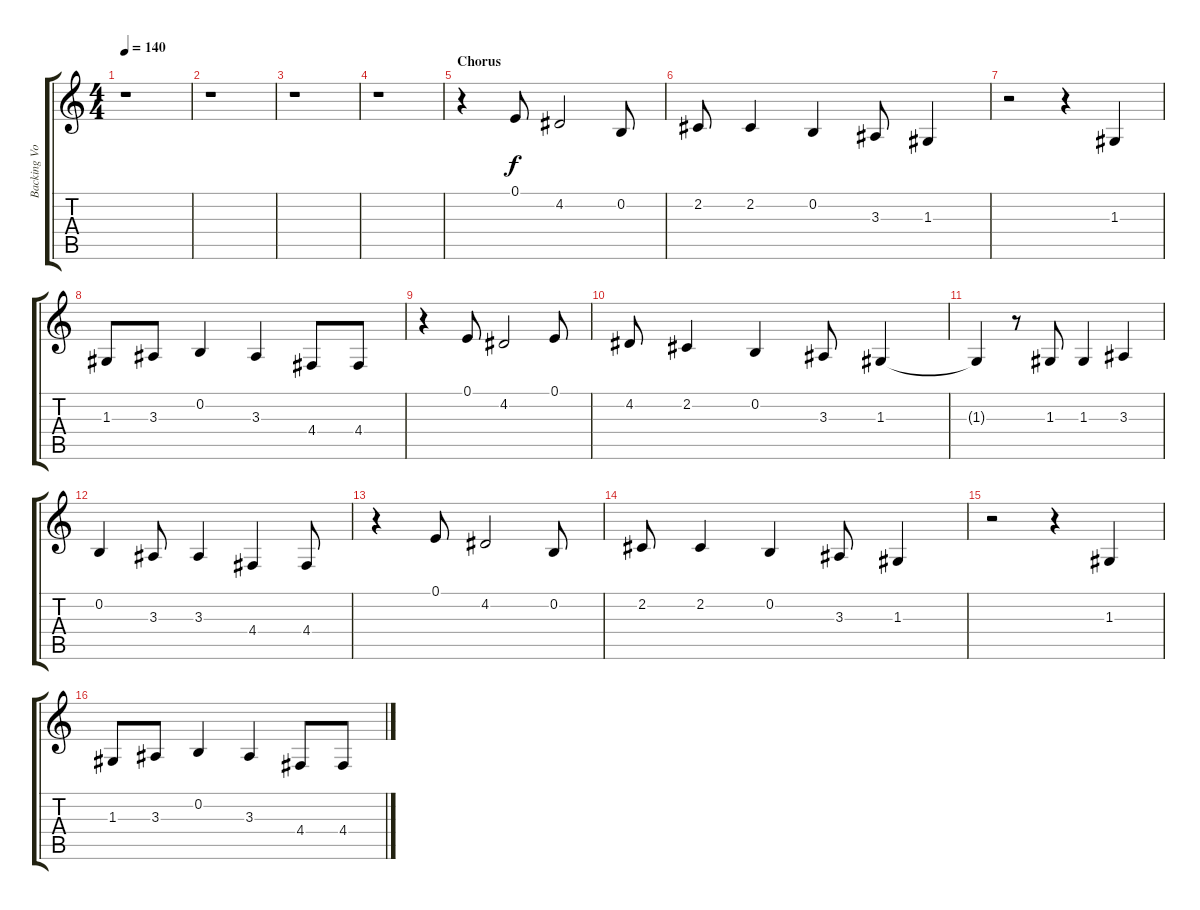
\track ("Backing Vox" "Backing Vo") {instrument tenorsax}
\staff {score tabs}
\tuning (E4 B3 G3 D3 A2 E2) {hide}
\ts (4 4)
\tempo 140
\clef g2
\ks c
r.1{dy f} |
r.1 |
r.1 |
r.1 |
\section ("" "Chorus")
r.4 0.1.8 4.2.2 0.2.8 |
2.2.8 2.2.4 0.2.4 3.3.8 1.3.4 |
r.2 r.4 1.3.4 |
1.3.8 3.3.8 0.2.4 3.3.4 4.4.8 4.4.8 |
r.4 0.1.8 4.2.2 0.1.8 |
4.2.8 2.2.4 0.2.4 3.3.8 1.3.4 |
1.3{t}.4 r.8 1.3.8 1.3.4 3.3.4 |
0.2.4 3.3.8 3.3.4 4.4.4 4.4.8 |
r.4 0.1.8 4.2.2 0.2.8 |
2.2.8 2.2.4 0.2.4 3.3.8 1.3.4 |
r.2 r.4 1.3.4 |
1.3.8 3.3.8 0.2.4 3.3.4 4.4.8 4.4.8
